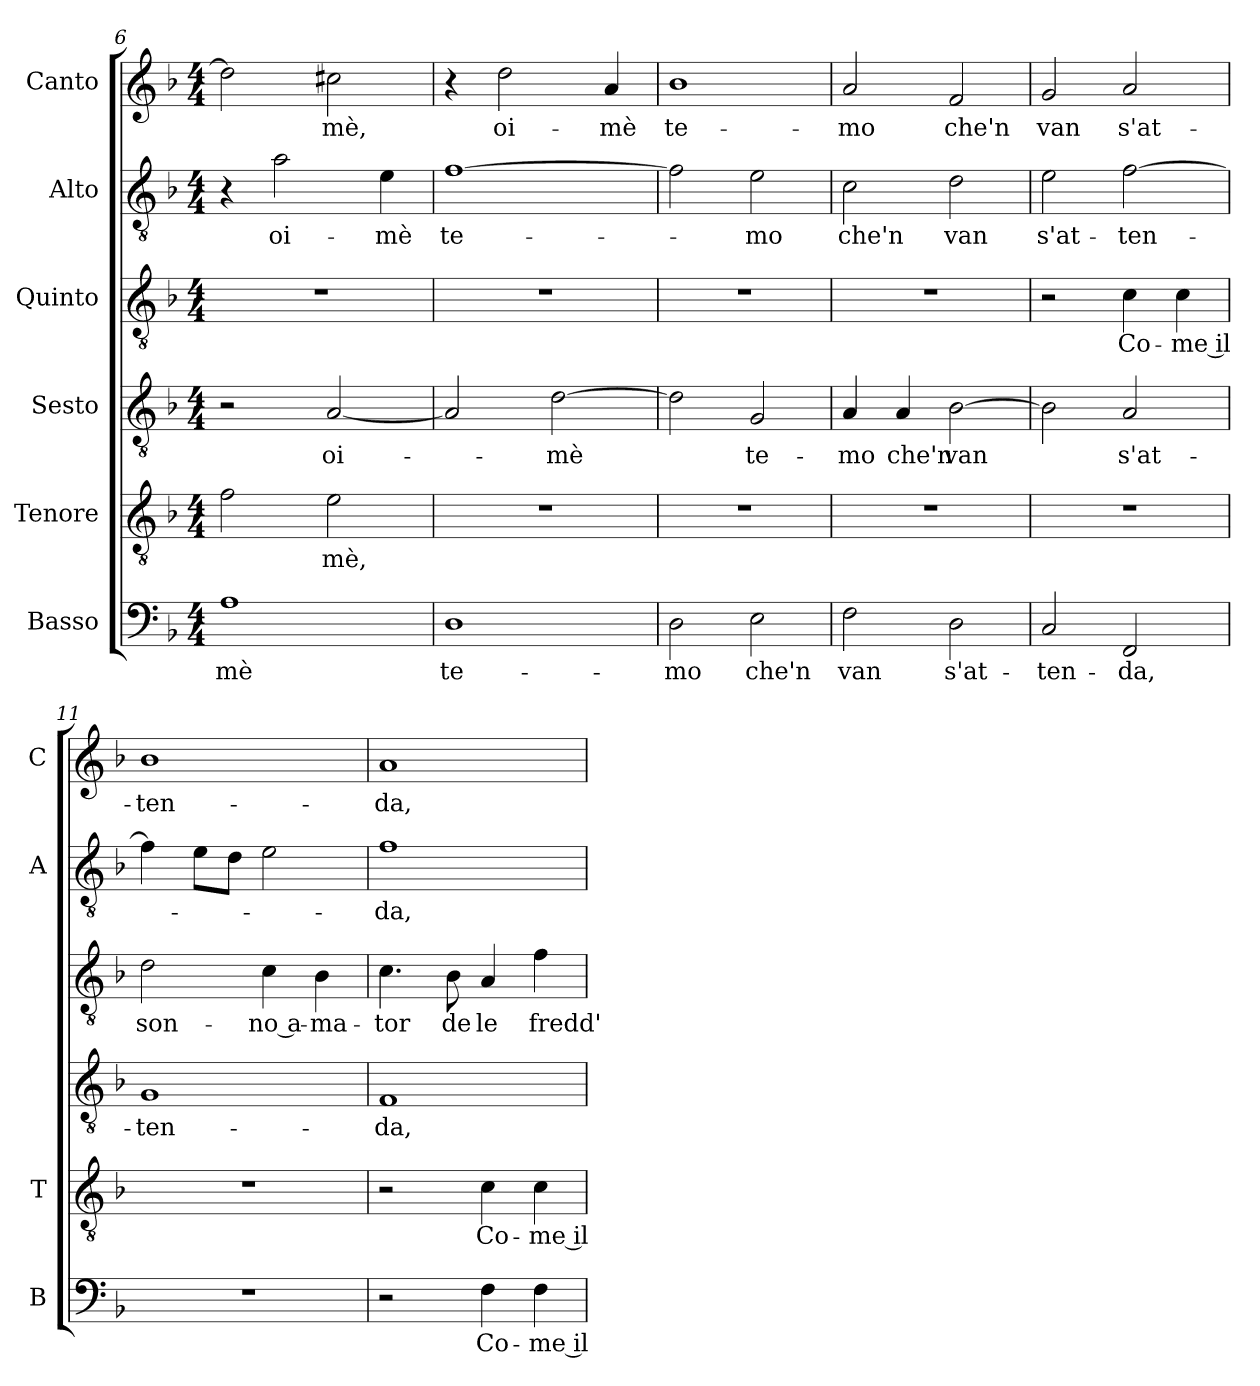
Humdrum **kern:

**kern	**text	**kern	**text	**kern	**text	**kern	**text	**kern	**text	**kern	**text
*part6	*part6	*part5	*part5	*part4	*part4	*part3	*part3	*part2	*part2	*part1	*part1
*staff6	*staff6	*staff5	*staff5	*staff4	*staff4	*staff3	*staff3	*staff2	*staff2	*staff1	*staff1
*I"Basso	*	*I"Tenore	*	*I"Sesto	*	*I"Quinto	*	*I"Alto	*	*I"Canto	*
*I'B	*	*I'T	*	*	*	*	*	*I'A	*	*I'C	*
*clefF4	*	*clefGv2	*	*clefGv2	*	*clefGv2	*	*clefGv2	*	*clefG2	*
*k[b-]	*	*k[b-]	*	*k[b-]	*	*k[b-]	*	*k[b-]	*	*k[b-]	*
*F:	*	*F:	*	*F:	*	*F:	*	*F:	*	*F:	*
*M4/4	*	*M4/4	*	*M4/4	*	*M4/4	*	*M4/4	*	*M4/4	*
=6	=6	=6	=6	=6	=6	=6	=6	=6	=6	=6	=6
!	!LO:LY:b	!	!	!	!	!	!	!	!	!	!
1A	-mè	2f\	.	2r	.	1r	.	4r	.	2dd\]	.
!	!	!	!	!	!	!	!	!	!LO:LY:b	!	!
.	.	.	.	.	.	.	.	2a\	oi-	.	.
!	!	!	!LO:LY:b	!	!	!	!	!	!	!	!
!	!	!	!	!	!LO:LY:b	!	!	!	!	!	!
!	!	!	!	!	!	!	!	!	!	!	!LO:LY:b
.	.	2e\	-mè,	[2A/	oi-	.	.	.	.	2cc#X\	-mè,
!	!	!	!	!	!	!	!	!	!LO:LY:b	!	!
.	.	.	.	.	.	.	.	4e\	-mè	.	.
=7	=7	=7	=7	=7	=7	=7	=7	=7	=7	=7	=7
!	!LO:LY:b	!	!	!	!	!	!	!	!	!	!
!	!	!	!	!	!	!	!	!	!LO:LY:b	!	!
1D	te-	1r	.	2A/]	.	1r	.	[1f	te-	4r	.
!	!	!	!	!	!	!	!	!	!	!	!LO:LY:b
.	.	.	.	.	.	.	.	.	.	2dd\	oi-
!	!	!	!	!	!LO:LY:b	!	!	!	!	!	!
.	.	.	.	[2d\	-mè	.	.	.	.	.	.
!	!	!	!	!	!	!	!	!	!	!	!LO:LY:b
.	.	.	.	.	.	.	.	.	.	4a/	-mè
=8	=8	=8	=8	=8	=8	=8	=8	=8	=8	=8	=8
!	!LO:LY:b	!	!	!	!	!	!	!	!	!	!
!	!	!	!	!	!	!	!	!	!	!	!LO:LY:b
2D\	-mo	1r	.	2d\]	.	1r	.	2f\]	.	1b-	te-
!	!LO:LY:b	!	!	!	!	!	!	!	!	!	!
!	!	!	!	!	!LO:LY:b	!	!	!	!	!	!
!	!	!	!	!	!	!	!	!	!LO:LY:b	!	!
2E\	che'n	.	.	2G/	te-	.	.	2e\	-mo	.	.
!!LO:LB:g=z
=9	=9	=9	=9	=9	=9	=9	=9	=9	=9	=9	=9
!	!LO:LY:b	!	!	!	!	!	!	!	!	!	!
!	!	!	!	!	!LO:LY:b	!	!	!	!	!	!
!	!	!	!	!	!	!	!	!	!LO:LY:b	!	!
!	!	!	!	!	!	!	!	!	!	!	!LO:LY:b
2F\	van	1r	.	4A/	-mo	1r	.	2c\	che'n	2a/	-mo
!	!	!	!	!	!LO:LY:b	!	!	!	!	!	!
.	.	.	.	4A/	che'n	.	.	.	.	.	.
!	!LO:LY:b	!	!	!	!	!	!	!	!	!	!
!	!	!	!	!	!LO:LY:b	!	!	!	!	!	!
!	!	!	!	!	!	!	!	!	!LO:LY:b	!	!
!	!	!	!	!	!	!	!	!	!	!	!LO:LY:b
2D\	s'at-	.	.	[2B-\	van	.	.	2d\	van	2f/	che'n
=10	=10	=10	=10	=10	=10	=10	=10	=10	=10	=10	=10
!	!LO:LY:b	!	!	!	!	!	!	!	!	!	!
!	!	!	!	!	!	!	!	!	!LO:LY:b	!	!
!	!	!	!	!	!	!	!	!	!	!	!LO:LY:b
2C/	-ten-	1r	.	2B-\]	.	2r	.	2e\	s'at-	2g/	van
!	!LO:LY:b	!	!	!	!	!	!	!	!	!	!
!	!	!	!	!	!LO:LY:b	!	!	!	!	!	!
!	!	!	!	!	!	!	!LO:LY:b	!	!	!	!
!	!	!	!	!	!	!	!	!	!LO:LY:b	!	!
!	!	!	!	!	!	!	!	!	!	!	!LO:LY:b
2FF/	-da,	.	.	2A/	s'at-	4c\	Co-	[2f\	-ten-	2a/	s'at-
!	!	!	!	!	!	!	!LO:LY:b	!	!	!	!
.	.	.	.	.	.	4c\	-me il	.	.	.	.
=11	=11	=11	=11	=11	=11	=11	=11	=11	=11	=11	=11
!	!	!	!	!	!LO:LY:b	!	!	!	!	!	!
!	!	!	!	!	!	!	!LO:LY:b	!	!	!	!
!	!	!	!	!	!	!	!	!	!	!	!LO:LY:b
1r	.	1r	.	1G	-ten-	2d\	son-	4f\]	.	1b-	-ten-
.	.	.	.	.	.	.	.	8e\L	.	.	.
.	.	.	.	.	.	.	.	8d\J	.	.	.
!	!	!	!	!	!	!	!LO:LY:b	!	!	!	!
.	.	.	.	.	.	4c\	-no a-	2e\	.	.	.
!	!	!	!	!	!	!	!LO:LY:b	!	!	!	!
.	.	.	.	.	.	4B-\	-ma-	.	.	.	.
=12	=12	=12	=12	=12	=12	=12	=12	=12	=12	=12	=12
!	!	!	!	!	!LO:LY:b	!	!	!	!	!	!
!	!	!	!	!	!	!	!LO:LY:b	!	!	!	!
!	!	!	!	!	!	!	!	!	!LO:LY:b	!	!
!	!	!	!	!	!	!	!	!	!	!	!LO:LY:b
2r	.	2r	.	1F	-da,	4.c\	-tor	1f	-da,	1a	-da,
!	!	!	!	!	!	!	!LO:LY:b	!	!	!	!
.	.	.	.	.	.	8B-\	de	.	.	.	.
!	!LO:LY:b	!	!	!	!	!	!	!	!	!	!
!	!	!	!LO:LY:b	!	!	!	!	!	!	!	!
!	!	!	!	!	!	!	!LO:LY:b	!	!	!	!
4F\	Co-	4c\	Co-	.	.	4A/	le	.	.	.	.
!	!LO:LY:b	!	!	!	!	!	!	!	!	!	!
!	!	!	!LO:LY:b	!	!	!	!	!	!	!	!
!	!	!	!	!	!	!	!LO:LY:b	!	!	!	!
4F\	-me il	4c\	-me il	.	.	4f\	fredd'	.	.	.	.
=	=	=	=	=	=	=	=	=	=	=	=
*-	*-	*-	*-	*-	*-	*-	*-	*-	*-	*-	*-
